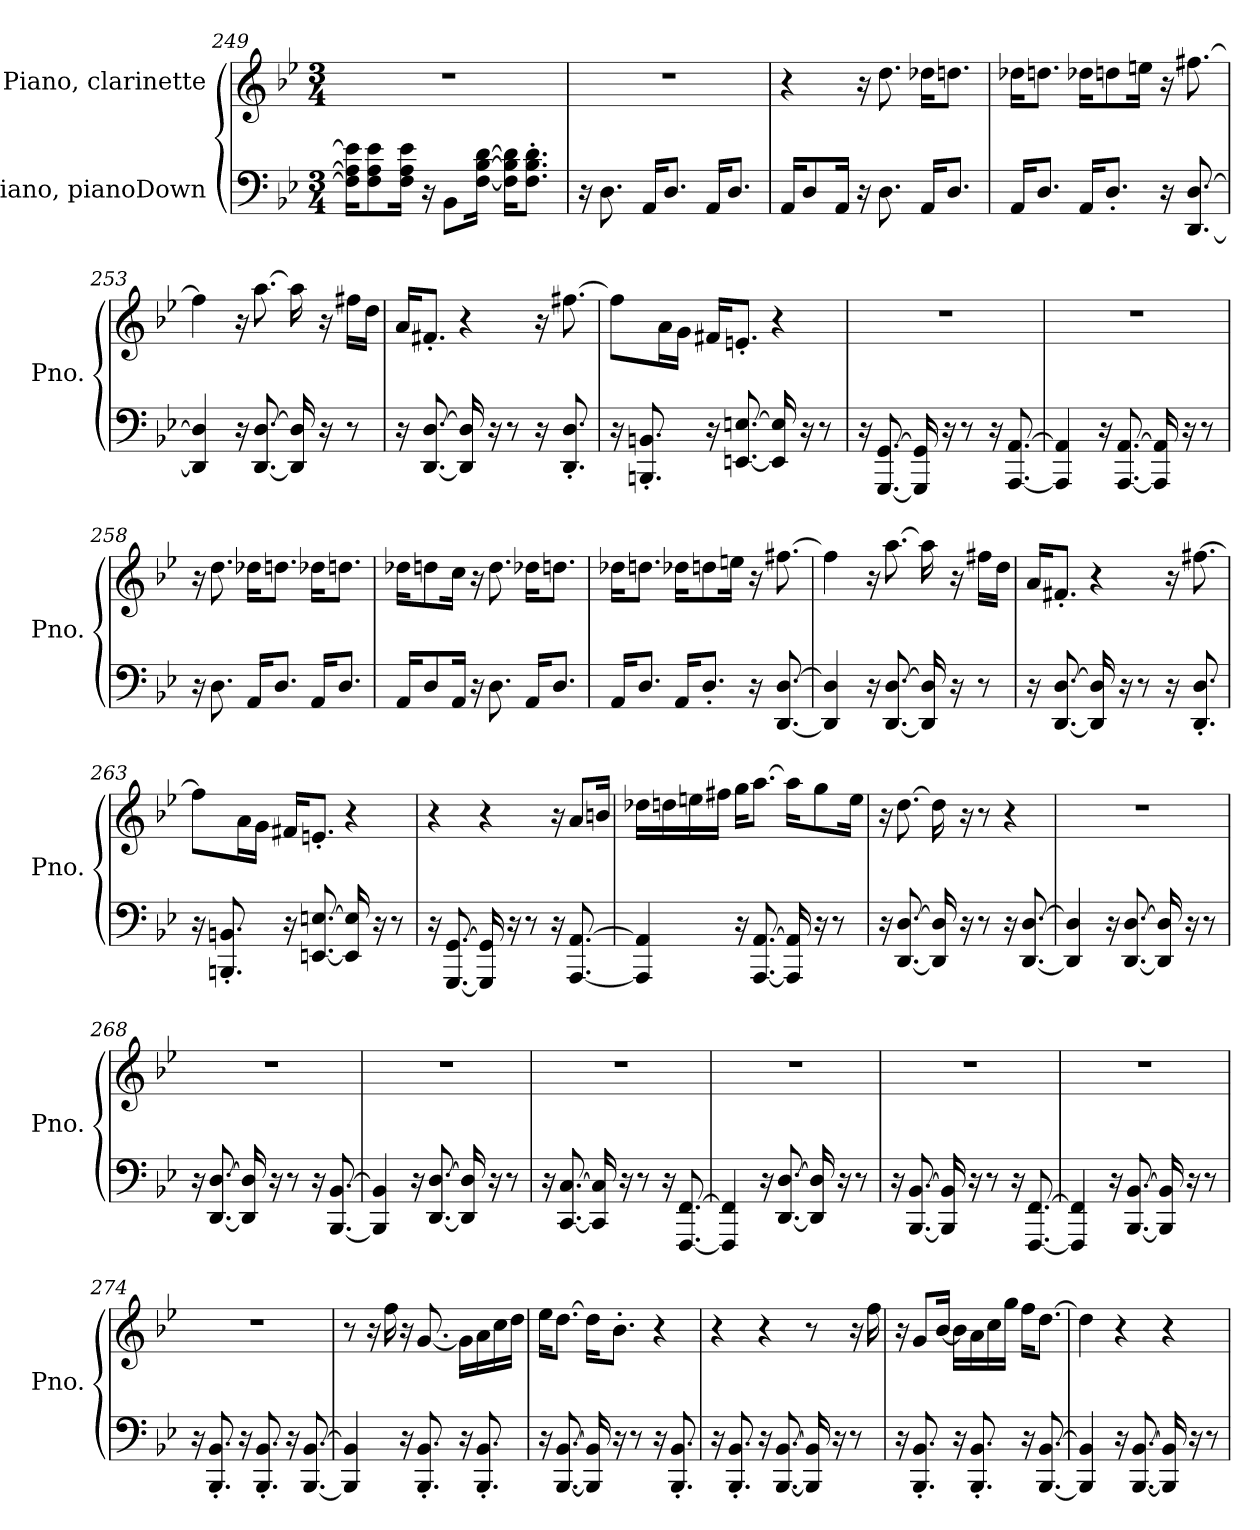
**kern	**kern
*part2	*part1
*staff2	*staff1
*I"Piano, pianoDown	*I"Piano, clarinette
*I'Pno.	*I'Pno.
!!LO:LB:g=z
*clefF4	*clefG2
*k[b-e-]	*k[b-e-]
*M3/4	*M3/4
=249	=249
16F\] 16A\] 16e-\]KL	2.r
8F\ 8A\ 8e-\	.
16F\ 16A\ 16e-\Jk	.
16r	.
8BB-\L	.
[16F\ [16B-\ [16d\Jk	.
16F\] 16B-\] 16d\]KL	.
8.F\' 8.B-\' 8.d\'J	.
=250	=250
16r	2.r
8.D\	.
16AA/KL	.
8.D/J	.
16AA/KL	.
8.D/J	.
=251	=251
16AA/KL	4r
8D/	.
16AA/Jk	.
16r	16r
8.D\	8.dd\
16AA/KL	16dd-X\KL
8.D/J	8.ddn\J
=252	=252
16AA/KL	16dd-X\KL
8.D/J	8.ddn\J
16AA/KL	16dd-X\KL
8.D'/J	8ddn\
.	16een\Jk
16r	16r
[8.DD/ [8.D/	[8.ff#X\
!!LO:PB:g=z
=253	=253
4DD/] 4D/]	4ff#\]
16r	16r
[8.DD/ [8.D/	[8.aa\
16DD/] 16D/]	16aa\]
16r	16r
8r	16ff#X\LL
.	16dd\JJ
=254	=254
16r	16a/KL
[8.DD/ [8.D/	8.f#X'/J
16DD/] 16D/]	4r
16r	.
8r	.
16r	16r
8.DD/' 8.D/'	[8.ff#X\
=255	=255
16r	8ff#\L]
8.BBBn/' 8.BBn/'	.
.	16a\L
.	16g\JJ
16r	16f#X/KL
[8.EEn/ [8.En/	8.en'/J
16EE/] 16E/]	4r
16r	.
8r	.
=256	=256
16r	2.r
[8.GGG/ [8.GG/	.
16GGG/] 16GG/]	.
16r	.
8r	.
16r	.
[8.AAA/ [8.AA/	.
!!LO:LB:g=z
=257	=257
4AAA/] 4AA/]	2.r
16r	.
[8.AAA/ [8.AA/	.
16AAA/] 16AA/]	.
16r	.
8r	.
=258	=258
16r	16r
8.D\	8.dd\
16AA/KL	16dd-X\KL
8.D/J	8.ddn\J
16AA/KL	16dd-X\KL
8.D/J	8.ddn\J
=259	=259
16AA/KL	16dd-X\KL
8D/	8ddn\
16AA/Jk	16cc\Jk
16r	16r
8.D\	8.dd\
16AA/KL	16dd-X\KL
8.D/J	8.ddn\J
=260	=260
16AA/KL	16dd-X\KL
8.D/J	8.ddn\J
16AA/KL	16dd-X\KL
8.D'/J	8ddn\
.	16een\Jk
16r	16r
[8.DD/ [8.D/	[8.ff#X\
!!LO:LB:g=z
=261	=261
4DD/] 4D/]	4ff#\]
16r	16r
[8.DD/ [8.D/	[8.aa\
16DD/] 16D/]	16aa\]
16r	16r
8r	16ff#X\LL
.	16dd\JJ
=262	=262
16r	16a/KL
[8.DD/ [8.D/	8.f#X'/J
16DD/] 16D/]	4r
16r	.
8r	.
16r	16r
8.DD/' 8.D/'	[8.ff#X\
=263	=263
16r	8ff#\L]
8.BBBn/' 8.BBn/'	.
.	16a\L
.	16g\JJ
16r	16f#X/KL
[8.EEn/ [8.En/	8.en'/J
16EE/] 16E/]	4r
16r	.
8r	.
!!LO:LB:g=z
=264	=264
16r	4r
[8.GGG/ [8.GG/	.
16GGG/] 16GG/]	4r
16r	.
8r	.
16r	16r
[8.AAA/ [8.AA/	8a/L
.	16bn/Jk
=265	=265
4AAA/] 4AA/]	16dd-X\LL
.	16ddn\
.	16een\
.	16ff#X\JJ
16r	16gg\KL
[8.AAA/ [8.AA/	[8.aa\J
16AAA/] 16AA/]	16aa\KL]
16r	8gg\
8r	.
.	16ee\Jk
=266	=266
16r	16r
[8.DD/ [8.D/	[8.dd\
16DD/] 16D/]	16dd\]
16r	16r
8r	8r
16r	4r
[8.DD/ [8.D/	.
=267	=267
4DD/] 4D/]	2.r
16r	.
[8.DD/ [8.D/	.
16DD/] 16D/]	.
16r	.
8r	.
!!LO:LB:g=z
=268	=268
16r	2.r
[8.DD/ [8.D/	.
16DD/] 16D/]	.
16r	.
8r	.
16r	.
[8.BBB-/ [8.BB-/	.
=269	=269
4BBB-/] 4BB-/]	2.r
16r	.
[8.DD/ [8.D/	.
16DD/] 16D/]	.
16r	.
8r	.
=270	=270
16r	2.r
[8.CC/ [8.C/	.
16CC/] 16C/]	.
16r	.
8r	.
16r	.
[8.FFF/ [8.FF/	.
=271	=271
4FFF/] 4FF/]	2.r
16r	.
[8.DD/ [8.D/	.
16DD/] 16D/]	.
16r	.
8r	.
!!LO:LB:g=z
=272	=272
16r	2.r
[8.BBB-/ [8.BB-/	.
16BBB-/] 16BB-/]	.
16r	.
8r	.
16r	.
[8.FFF/ [8.FF/	.
=273	=273
4FFF/] 4FF/]	2.r
16r	.
[8.BBB-/ [8.BB-/	.
16BBB-/] 16BB-/]	.
16r	.
8r	.
=274	=274
16r	2.r
8.BBB-/' 8.BB-/'	.
16r	.
8.BBB-/' 8.BB-/'	.
16r	.
[8.BBB-/ [8.BB-/	.
=275	=275
4BBB-/] 4BB-/]	8r
.	16r
.	16ff\
16r	16r
8.BBB-/' 8.BB-/'	[8.g/
16r	16g\LL]
8.BBB-/' 8.BB-/'	16a\
.	16cc\
.	16dd\JJ
!!LO:PB:g=z
=276	=276
16r	16ee-\KL
[8.BBB-/ [8.BB-/	[8.dd\J
16BBB-/] 16BB-/]	16dd\KL]
16r	8.b-'\J
8r	.
16r	4r
8.BBB-/' 8.BB-/'	.
=277	=277
16r	4r
8.BBB-/' 8.BB-/'	.
16r	4r
[8.BBB-/ [8.BB-/	.
16BBB-/] 16BB-/]	8r
16r	.
8r	16r
.	16ff\
=278	=278
16r	16r
8.BBB-/' 8.BB-/'	8g/L
.	[16b-/Jk
16r	16b-\LL]
8.BBB-/' 8.BB-/'	16a\
.	16cc\
.	16gg\JJ
16r	16ff\KL
[8.BBB-/ [8.BB-/	[8.dd\J
=279	=279
4BBB-/] 4BB-/]	4dd\]
16r	4r
[8.BBB-/ [8.BB-/	.
16BBB-/] 16BB-/]	4r
16r	.
8r	.
=	=
*-	*-
